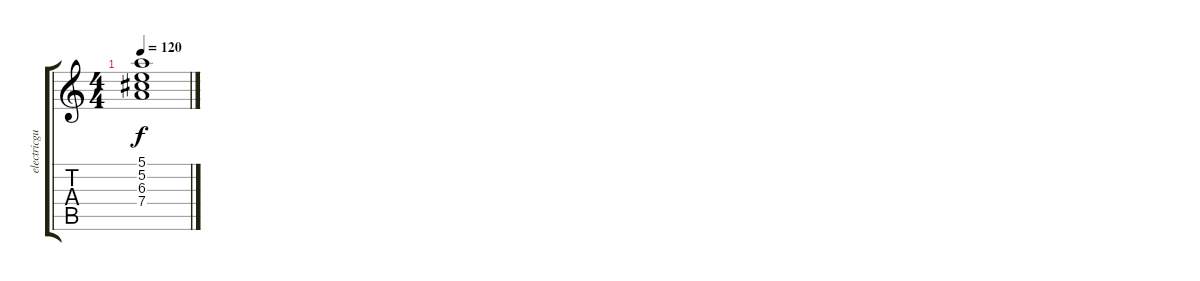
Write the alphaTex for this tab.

\track ("electricguitar" "electricgu") {instrument electricguitarjazz}
\staff {score tabs}
\tuning (E4 B3 G3 D3 A2 E2) {hide}
\ts (4 4)
\tempo 120
\clef g2
\ks c
(5.1{t} 5.2{t} 6.3{t} 7.4{t}).1{dy f}
